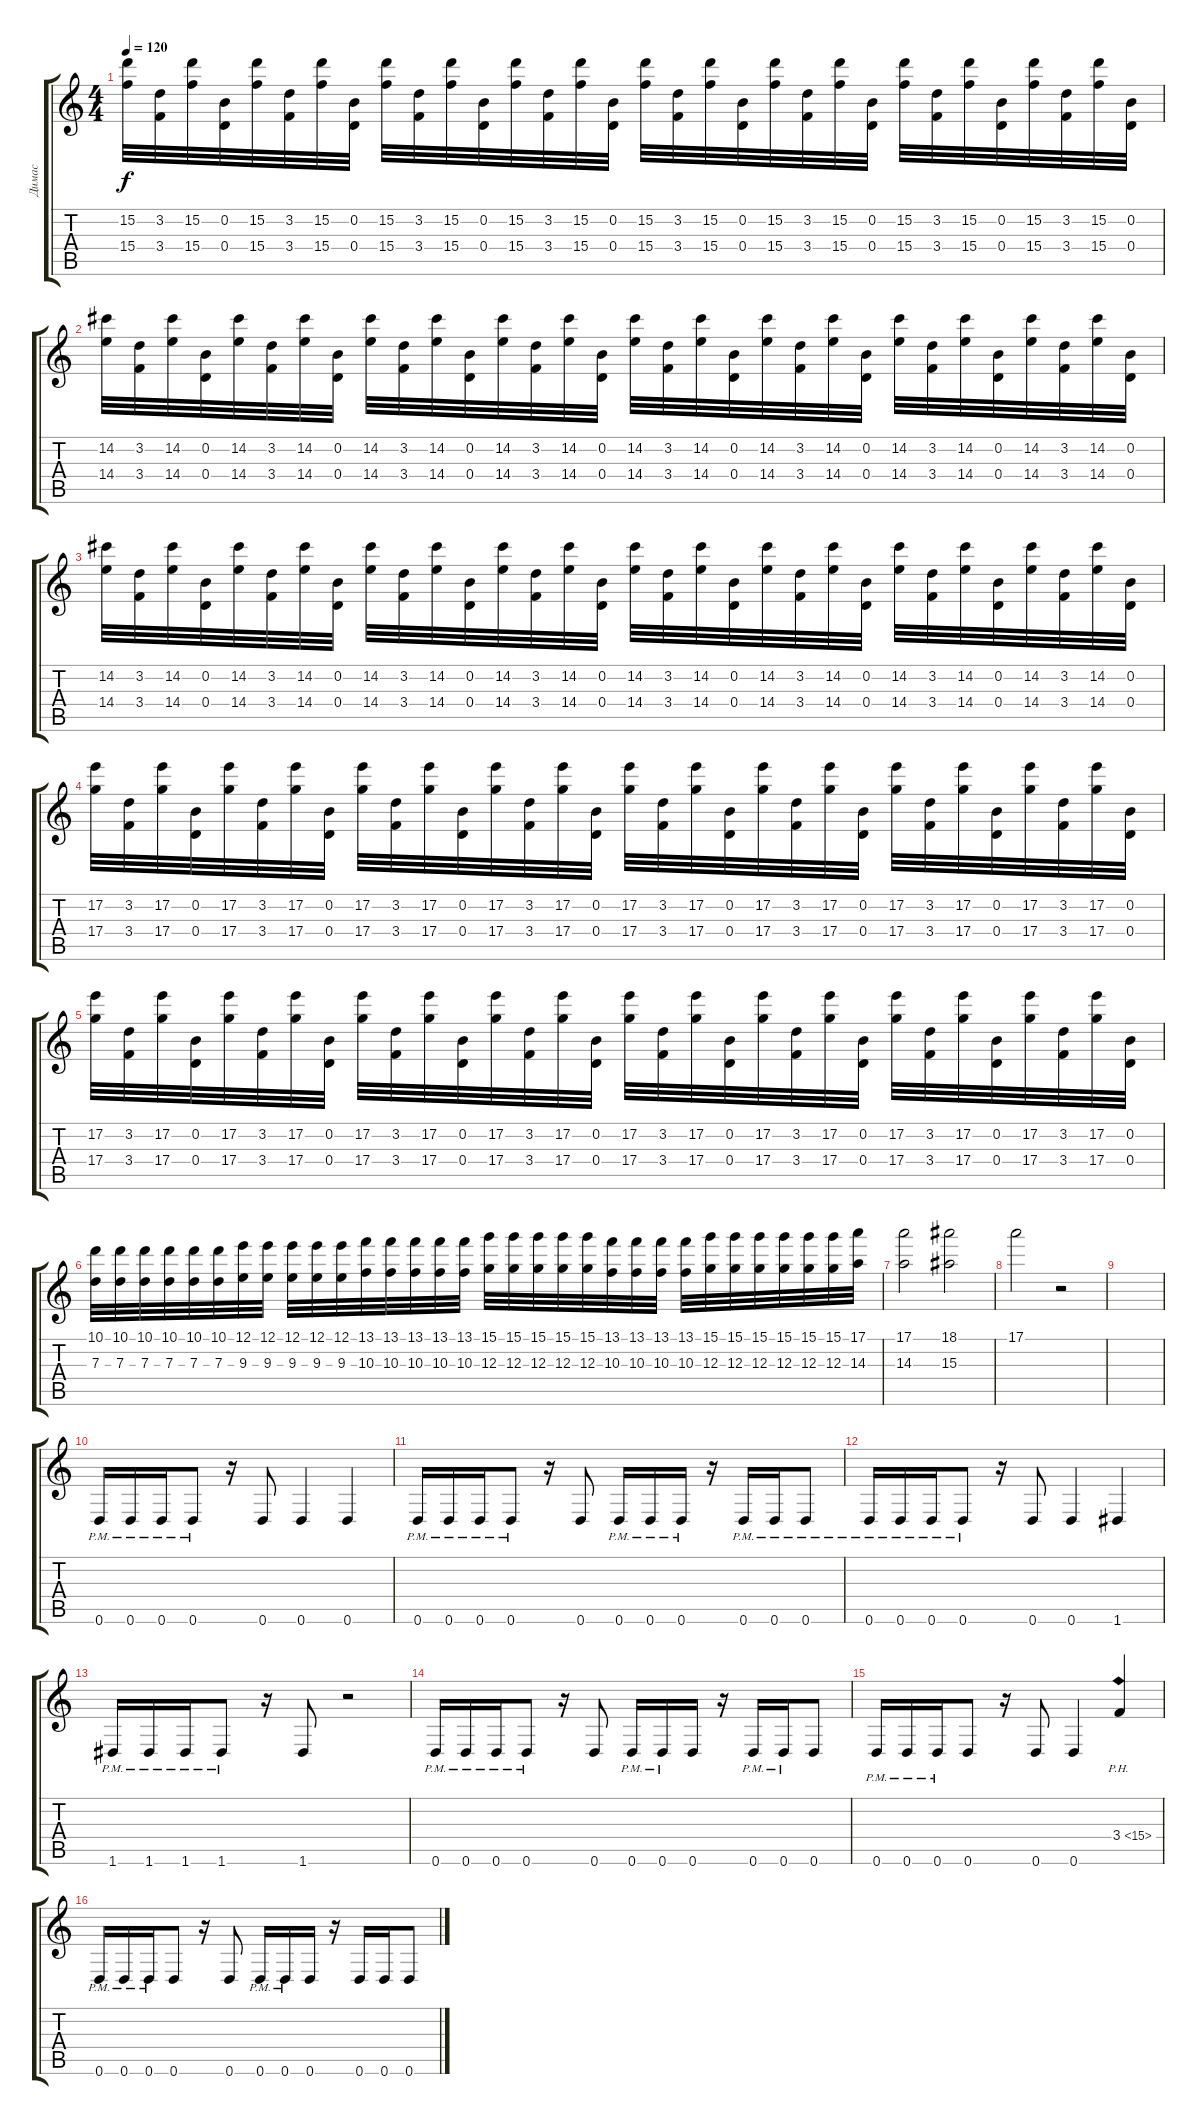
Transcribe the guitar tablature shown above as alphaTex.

\track ("Димас" "Димас") {instrument distortionguitar}
\staff {score tabs}
\tuning (E4 B3 G3 D3 A2 D2) {hide}
\ts (4 4)
\tempo 120
\clef g2
\ks c
(15.2 15.4).32{dy f} (3.2 3.4).32 (15.2 15.4).32 (0.2 0.4).32 (15.2 15.4).32 (3.2 3.4).32 (15.2 15.4).32 (0.2 0.4).32 (15.2 15.4).32 (3.2 3.4).32 (15.2 15.4).32 (0.2 0.4).32 (15.2 15.4).32 (3.2 3.4).32 (15.2 15.4).32 (0.2 0.4).32 (15.2 15.4).32 (3.2 3.4).32 (15.2 15.4).32 (0.2 0.4).32 (15.2 15.4).32 (3.2 3.4).32 (15.2 15.4).32 (0.2 0.4).32 (15.2 15.4).32 (3.2 3.4).32 (15.2 15.4).32 (0.2 0.4).32 (15.2 15.4).32 (3.2 3.4).32 (15.2 15.4).32 (0.2 0.4).32 |
(14.2 14.4).32 (3.2 3.4).32 (14.2 14.4).32 (0.2 0.4).32 (14.2 14.4).32 (3.2 3.4).32 (14.2 14.4).32 (0.2 0.4).32 (14.2 14.4).32 (3.2 3.4).32 (14.2 14.4).32 (0.2 0.4).32 (14.2 14.4).32 (3.2 3.4).32 (14.2 14.4).32 (0.2 0.4).32 (14.2 14.4).32 (3.2 3.4).32 (14.2 14.4).32 (0.2 0.4).32 (14.2 14.4).32 (3.2 3.4).32 (14.2 14.4).32 (0.2 0.4).32 (14.2 14.4).32 (3.2 3.4).32 (14.2 14.4).32 (0.2 0.4).32 (14.2 14.4).32 (3.2 3.4).32 (14.2 14.4).32 (0.2 0.4).32 |
(14.2 14.4).32 (3.2 3.4).32 (14.2 14.4).32 (0.2 0.4).32 (14.2 14.4).32 (3.2 3.4).32 (14.2 14.4).32 (0.2 0.4).32 (14.2 14.4).32 (3.2 3.4).32 (14.2 14.4).32 (0.2 0.4).32 (14.2 14.4).32 (3.2 3.4).32 (14.2 14.4).32 (0.2 0.4).32 (14.2 14.4).32 (3.2 3.4).32 (14.2 14.4).32 (0.2 0.4).32 (14.2 14.4).32 (3.2 3.4).32 (14.2 14.4).32 (0.2 0.4).32 (14.2 14.4).32 (3.2 3.4).32 (14.2 14.4).32 (0.2 0.4).32 (14.2 14.4).32 (3.2 3.4).32 (14.2 14.4).32 (0.2 0.4).32 |
(17.2 17.4).32 (3.2 3.4).32 (17.2 17.4).32 (0.2 0.4).32 (17.2 17.4).32 (3.2 3.4).32 (17.2 17.4).32 (0.2 0.4).32 (17.2 17.4).32 (3.2 3.4).32 (17.2 17.4).32 (0.2 0.4).32 (17.2 17.4).32 (3.2 3.4).32 (17.2 17.4).32 (0.2 0.4).32 (17.2 17.4).32 (3.2 3.4).32 (17.2 17.4).32 (0.2 0.4).32 (17.2 17.4).32 (3.2 3.4).32 (17.2 17.4).32 (0.2 0.4).32 (17.2 17.4).32 (3.2 3.4).32 (17.2 17.4).32 (0.2 0.4).32 (17.2 17.4).32 (3.2 3.4).32 (17.2 17.4).32 (0.2 0.4).32 |
(17.2 17.4).32 (3.2 3.4).32 (17.2 17.4).32 (0.2 0.4).32 (17.2 17.4).32 (3.2 3.4).32 (17.2 17.4).32 (0.2 0.4).32 (17.2 17.4).32 (3.2 3.4).32 (17.2 17.4).32 (0.2 0.4).32 (17.2 17.4).32 (3.2 3.4).32 (17.2 17.4).32 (0.2 0.4).32 (17.2 17.4).32 (3.2 3.4).32 (17.2 17.4).32 (0.2 0.4).32 (17.2 17.4).32 (3.2 3.4).32 (17.2 17.4).32 (0.2 0.4).32 (17.2 17.4).32 (3.2 3.4).32 (17.2 17.4).32 (0.2 0.4).32 (17.2 17.4).32 (3.2 3.4).32 (17.2 17.4).32 (0.2 0.4).32 |
(10.1 7.3).32 (10.1 7.3).32 (10.1 7.3).32 (10.1 7.3).32 (10.1 7.3).32 (10.1 7.3).32 (12.1 9.3).32 (12.1 9.3).32 (12.1 9.3).32 (12.1 9.3).32 (12.1 9.3).32 (13.1 10.3).32 (13.1 10.3).32 (13.1 10.3).32 (13.1 10.3).32 (13.1 10.3).32 (15.1 12.3).32 (15.1 12.3).32 (15.1 12.3).32 (15.1 12.3).32 (15.1 12.3).32 (13.1 10.3).32 (13.1 10.3).32 (13.1 10.3).32 (13.1 10.3).32 (15.1 12.3).32 (15.1 12.3).32 (15.1 12.3).32 (15.1 12.3).32 (15.1 12.3).32 (15.1 12.3).32 (17.1 14.3).32 |
(17.1 14.3).2 (18.1 15.3).2 |
17.1.2 r.2 |
|
0.6{pm}.16 0.6{pm}.16 0.6{pm}.16 0.6{pm}.8 r.16 0.6.8 0.6.4 0.6.4 |
0.6{pm}.16 0.6{pm}.16 0.6{pm}.16 0.6{pm}.8 r.16 0.6.8 0.6{pm}.16 0.6{pm}.16 0.6{pm}.16 r.16 0.6{pm}.16 0.6{pm}.16 0.6{pm}.8 |
0.6{pm}.16 0.6{pm}.16 0.6{pm}.16 0.6{pm}.8 r.16 0.6.8 0.6.4 1.6.4 |
1.6{pm}.16 1.6{pm}.16 1.6{pm}.16 1.6{pm}.8 r.16 1.6.8 r.2 |
0.6{pm}.16 0.6{pm}.16 0.6{pm}.16 0.6{pm}.8 r.16 0.6.8 0.6{pm}.16 0.6{pm}.16 0.6.16 r.16 0.6{pm}.16 0.6{pm}.16 0.6.8 |
0.6{pm}.16 0.6{pm}.16 0.6{pm}.16 0.6.8 r.16 0.6.8 0.6.4 3.4{ph 12}.4 |
0.6{pm}.16 0.6{pm}.16 0.6{pm}.16 0.6.8 r.16 0.6.8 0.6{pm}.16 0.6{pm}.16 0.6.16 r.16 0.6.16 0.6.16 0.6.8
